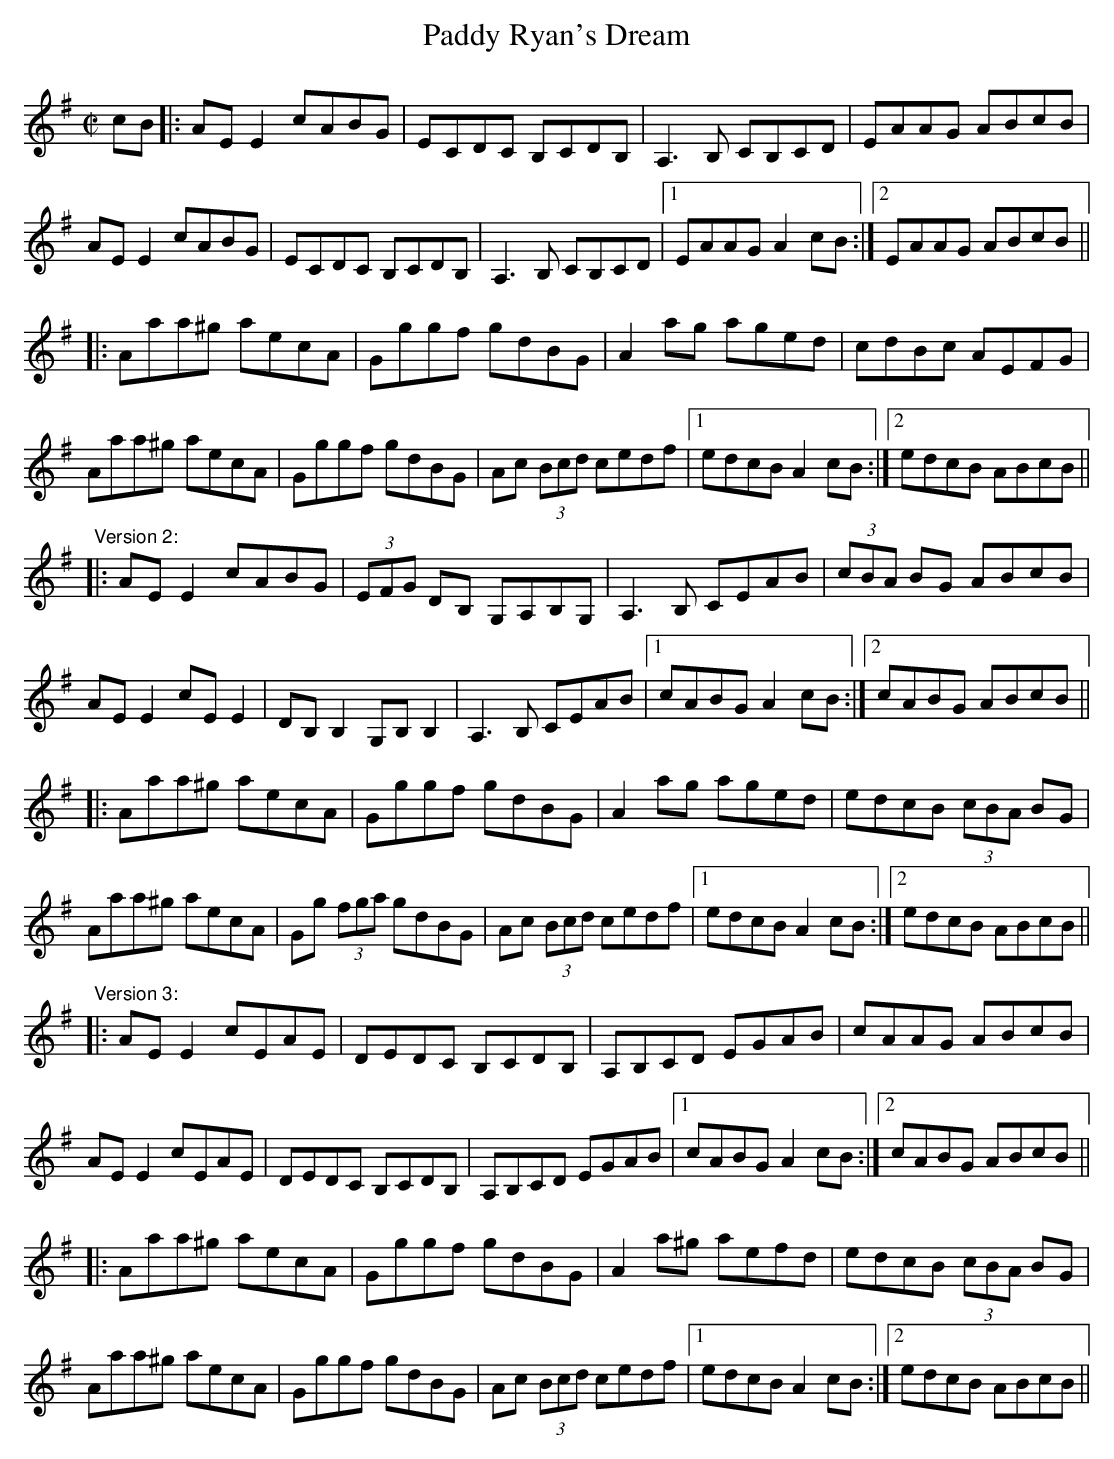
X:1
T:Paddy Ryan's Dream
M:C|
K:Ador
cB|:AEE2 cABG|ECDC B,CDB,|A,3B, CB,CD|EAAG ABcB|
AEE2 cABG|ECDC B,CDB,|A,3B, CB,CD|1 EAAG A2cB:|2 EAAG ABcB||
|:Aaa^g aecA|Gggf gdBG|A2ag aged|cdBc AEFG|
Aaa^g aecA|Gggf gdBG|Ac (3Bcd cedf|1 edcB A2cB:|2 edcB ABcB||
"Version 2:"
|:AEE2 cABG|(3EFG DB, G,A,B,G,|A,3B, CEAB|(3cBA BG ABcB|
AEE2 cEE2|DB,B,2 G,B,B,2|A,3B, CEAB|1 cABG A2cB:|2 cABG ABcB||
|:Aaa^g aecA|Gggf gdBG|A2ag aged|edcB (3cBA BG|
Aaa^g aecA|Gg (3fga gdBG|Ac (3Bcd cedf|1 edcB A2cB:|2 edcB ABcB||
"Version 3:"
|:AEE2 cEAE|DEDC B,CDB,|A,B,CD EGAB|cAAG ABcB|
AEE2 cEAE|DEDC B,CDB,|A,B,CD EGAB|1 cABG A2cB:|2 cABG ABcB||
|:Aaa^g aecA|Gggf gdBG|A2a^g aefd|edcB (3cBA BG|
Aaa^g aecA|Gggf gdBG|Ac (3Bcd cedf|1 edcB A2cB:|2 edcB ABcB||
